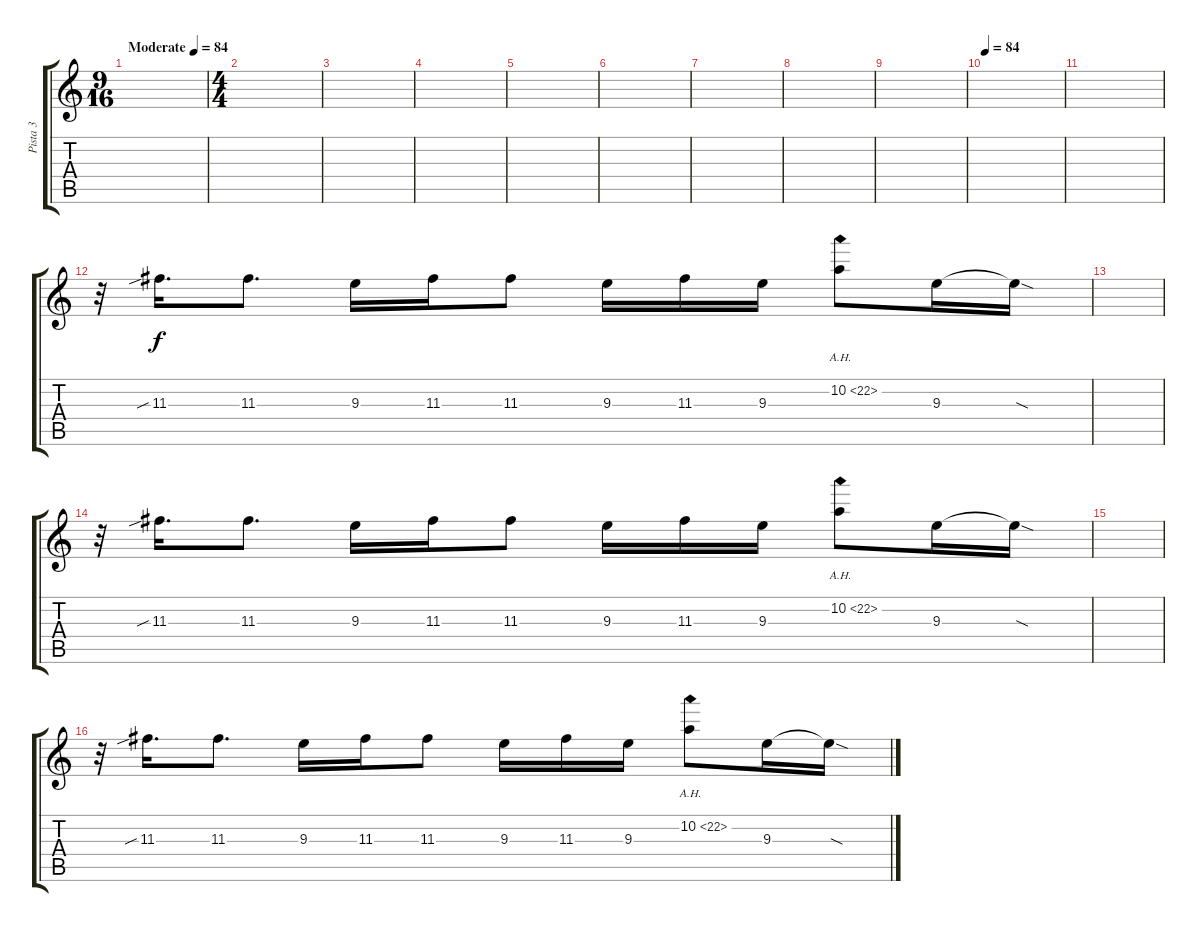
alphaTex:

\track ("Pista 3" "Pista 3") {instrument distortionguitar}
\staff {score tabs}
\tuning (E4 B3 G3 D3 A2 E2) {hide}
\ts (9 16)
\tempo (84 "Moderate")
\clef g2
\ks c
|
\ts (4 4)
|
|
|
|
|
|
|
|
\tempo 84
|
|
r.32 11.3{sib}.16{d} 11.3.8{d} 9.3.16 11.3.16 11.3.8 9.3.16 11.3.16 9.3.16 10.2{ah 12}.8 9.3.16 9.3{sod t}.16 |
|
r.32 11.3{sib}.16{d} 11.3.8{d} 9.3.16 11.3.16 11.3.8 9.3.16 11.3.16 9.3.16 10.2{ah 12}.8 9.3.16 9.3{sod t}.16 |
|
r.32 11.3{sib}.16{d} 11.3.8{d} 9.3.16 11.3.16 11.3.8 9.3.16 11.3.16 9.3.16 10.2{ah 12}.8 9.3.16 9.3{sod t}.16
